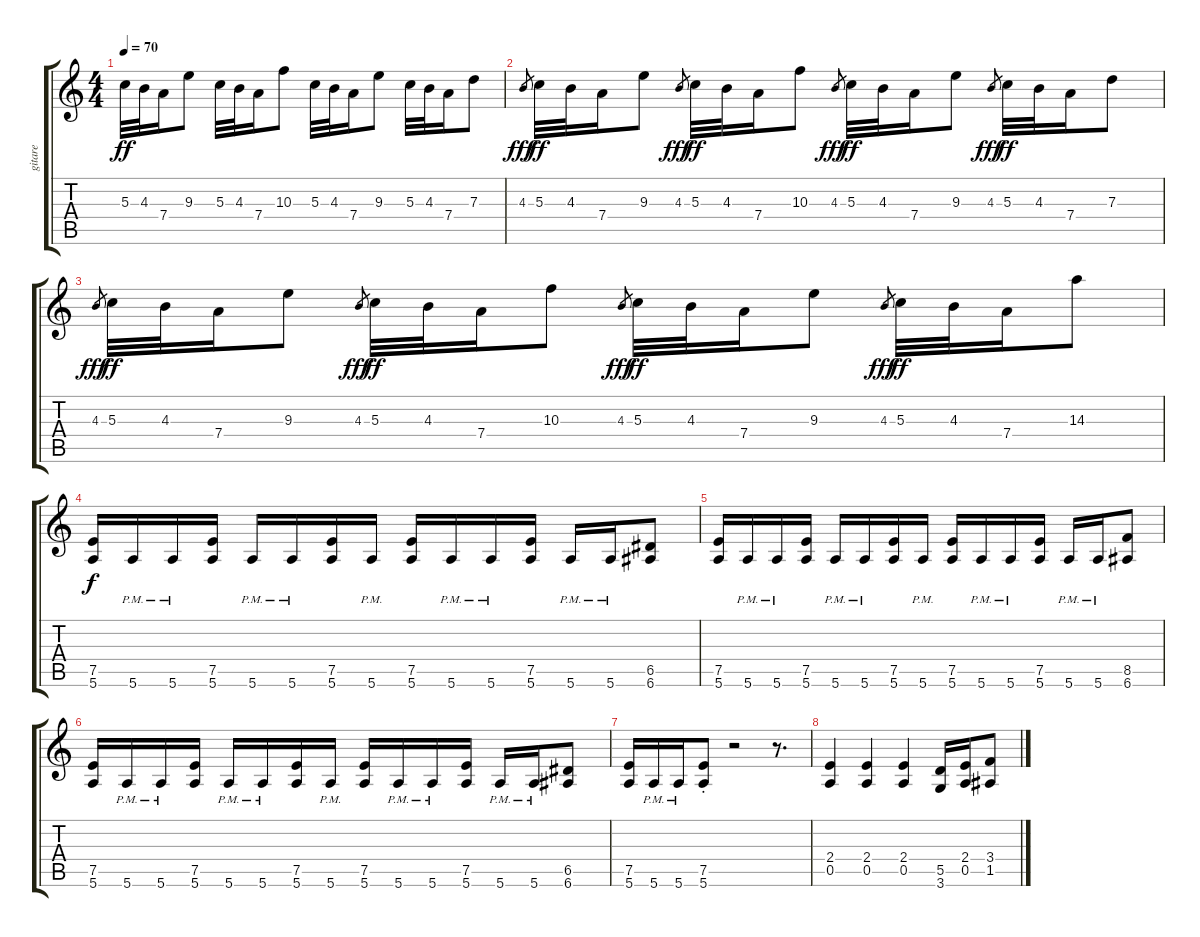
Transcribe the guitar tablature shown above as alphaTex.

\track ("gitare" "gitare") {instrument distortionguitar}
\staff {score tabs}
\tuning (E4 B3 G3 D3 A2 E2) {hide}
\ts (4 4)
\tempo 70
\clef g2
\ks c
5.3.32{dy ff} 4.3.32 7.4.16 9.3.8 5.3.32 4.3.32 7.4.16 10.3.8 5.3.32 4.3.32 7.4.16 9.3.8 5.3.32 4.3.32 7.4.16 7.3.8 |
4.3.8{gr dy fff} 5.3.32{dy ff} 4.3.32 7.4.16 9.3.8 4.3.8{gr dy fff} 5.3.32{dy ff} 4.3.32 7.4.16 10.3.8 4.3.8{gr dy fff} 5.3.32{dy ff} 4.3.32 7.4.16 9.3.8 4.3.8{gr dy fff} 5.3.32{dy ff} 4.3.32 7.4.16 7.3.8 |
4.3.8{gr dy fff} 5.3.32{dy ff} 4.3.32 7.4.16 9.3.8 4.3.8{gr dy fff} 5.3.32{dy ff} 4.3.32 7.4.16 10.3.8 4.3.8{gr dy fff} 5.3.32{dy ff} 4.3.32 7.4.16 9.3.8 4.3.8{gr dy fff} 5.3.32{dy ff} 4.3.32 7.4.16 14.3.8 |
(7.5 5.6).16{dy f} 5.6{pm}.16 5.6{pm}.16 (7.5 5.6).16 5.6{pm}.16 5.6{pm}.16 (7.5 5.6).16 5.6{pm}.16 (7.5 5.6).16 5.6{pm}.16 5.6{pm}.16 (7.5 5.6).16 5.6{pm}.16 5.6{pm}.16 (6.5 6.6).8 |
(7.5 5.6).16 5.6{pm}.16 5.6{pm}.16 (7.5 5.6).16 5.6{pm}.16 5.6{pm}.16 (7.5 5.6).16 5.6{pm}.16 (7.5 5.6).16 5.6{pm}.16 5.6{pm}.16 (7.5 5.6).16 5.6{pm}.16 5.6{pm}.16 (8.5 6.6).8 |
(7.5 5.6).16 5.6{pm}.16 5.6{pm}.16 (7.5 5.6).16 5.6{pm}.16 5.6{pm}.16 (7.5 5.6).16 5.6{pm}.16 (7.5 5.6).16 5.6{pm}.16 5.6{pm}.16 (7.5 5.6).16 5.6{pm}.16 5.6{pm}.16 (6.5 6.6).8 |
(7.5 5.6).16 5.6{pm}.16 5.6{pm}.16 (7.5{st} 5.6{st}).8 r.2 r.8{d} |
\ks aminor
(2.4 0.5).4 (2.4 0.5).4 (2.4 0.5).4 (5.5 3.6).16 (2.4 0.5).16 (3.4 1.5).8
